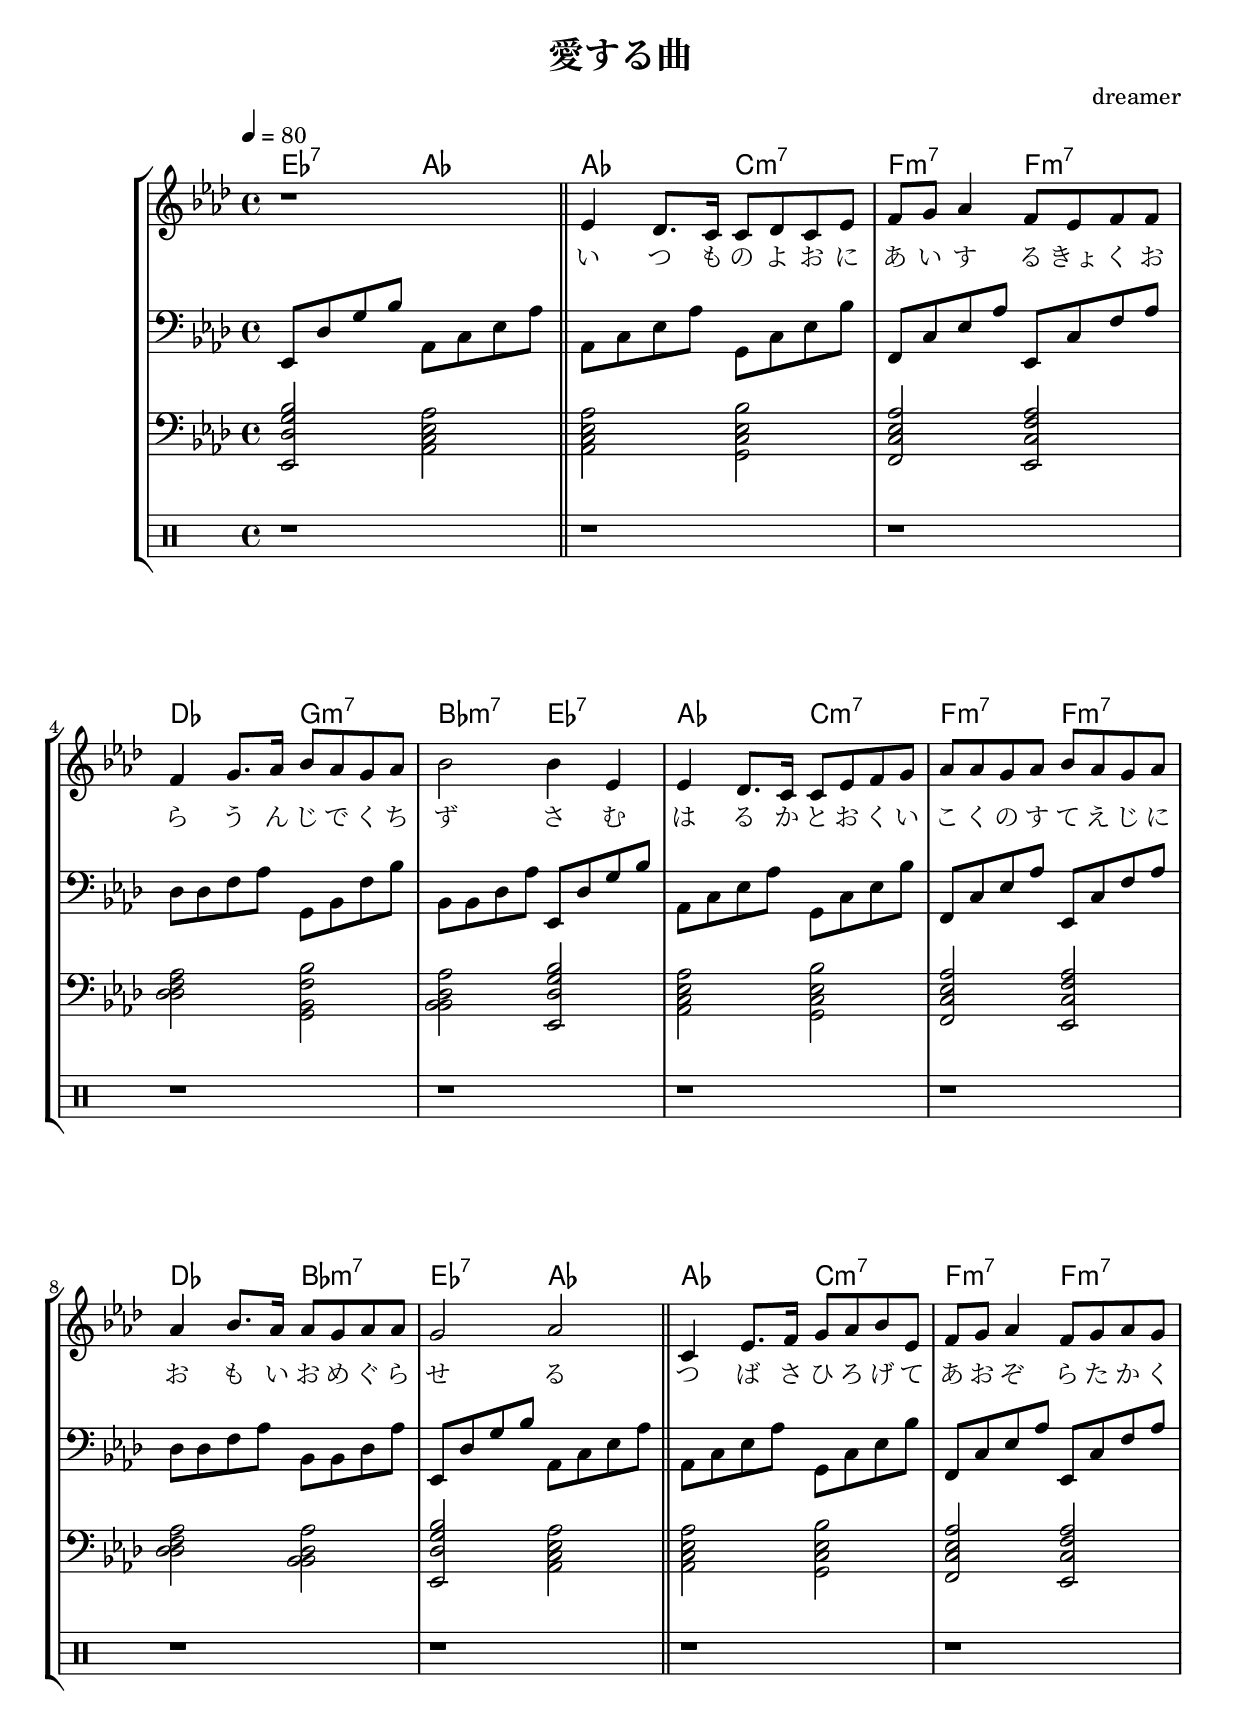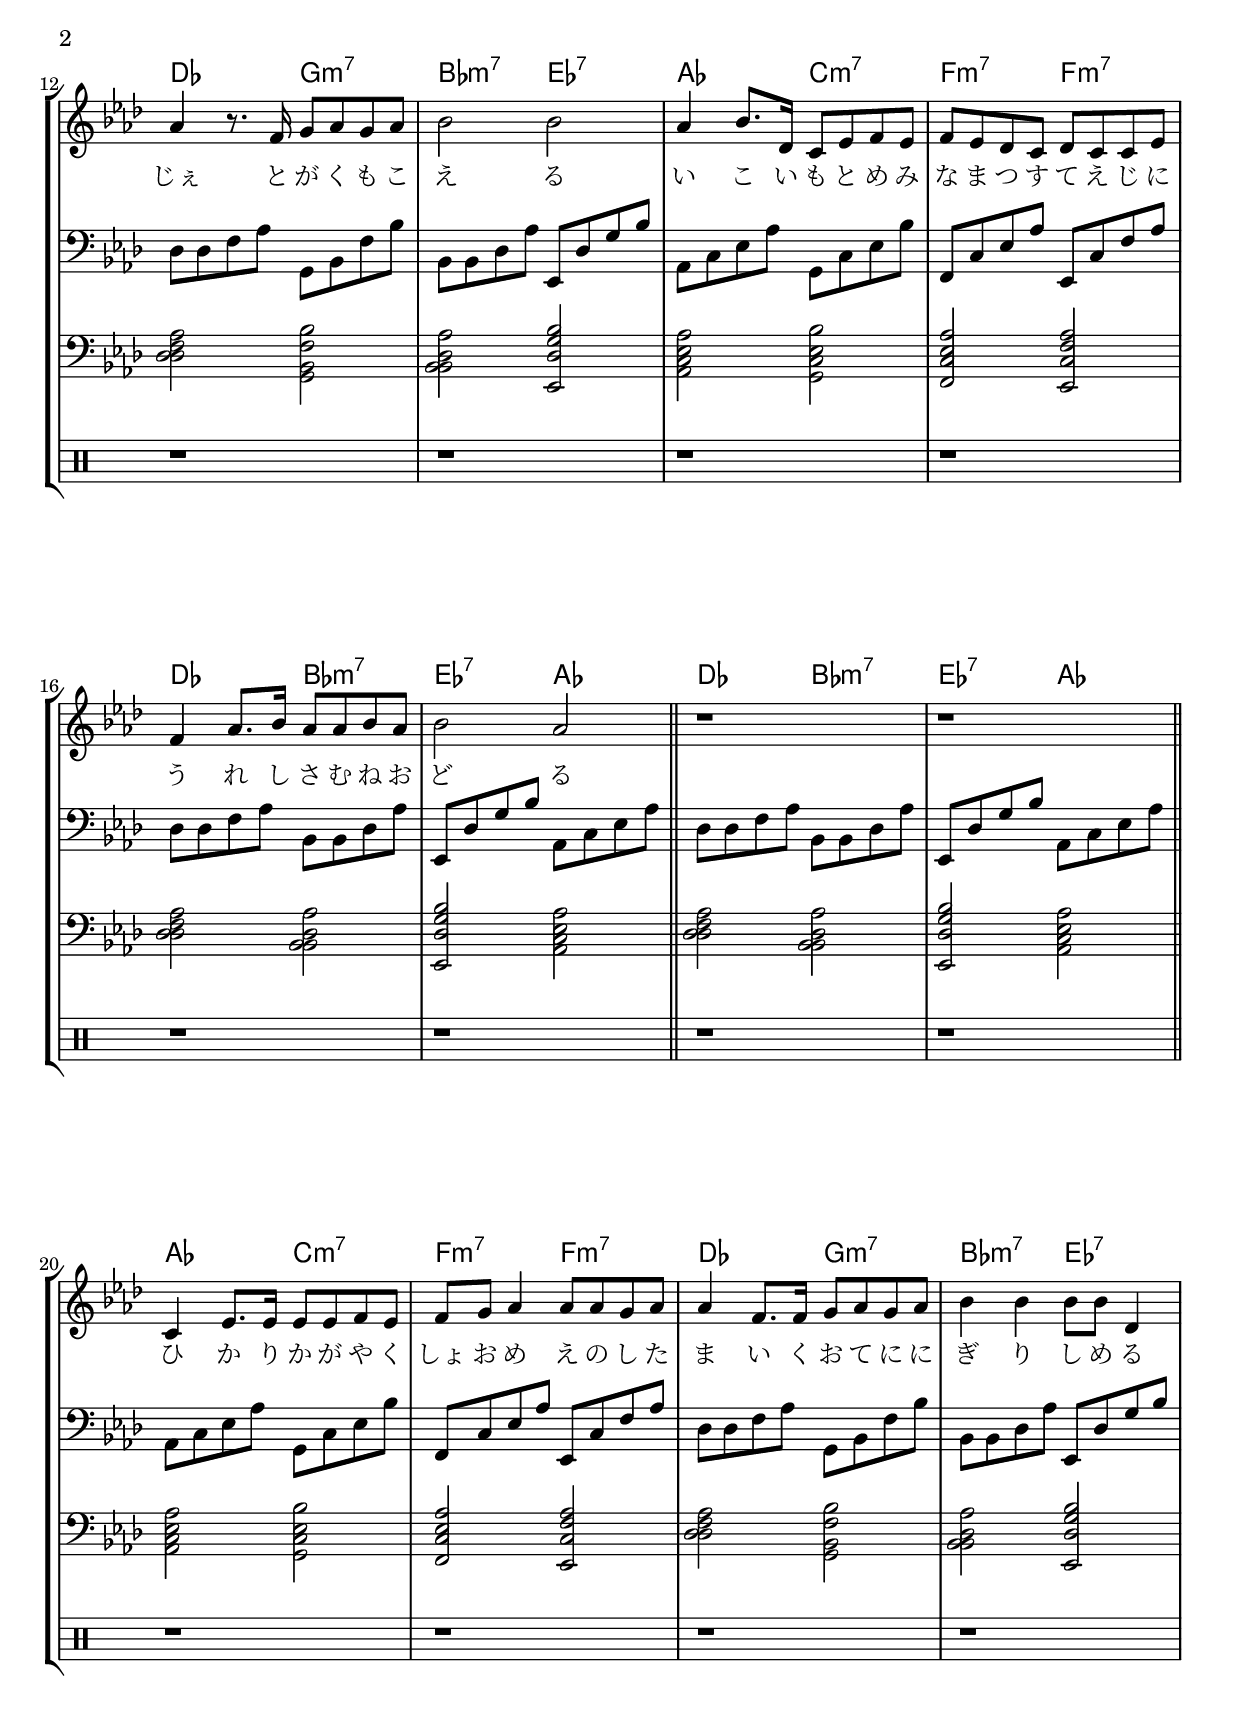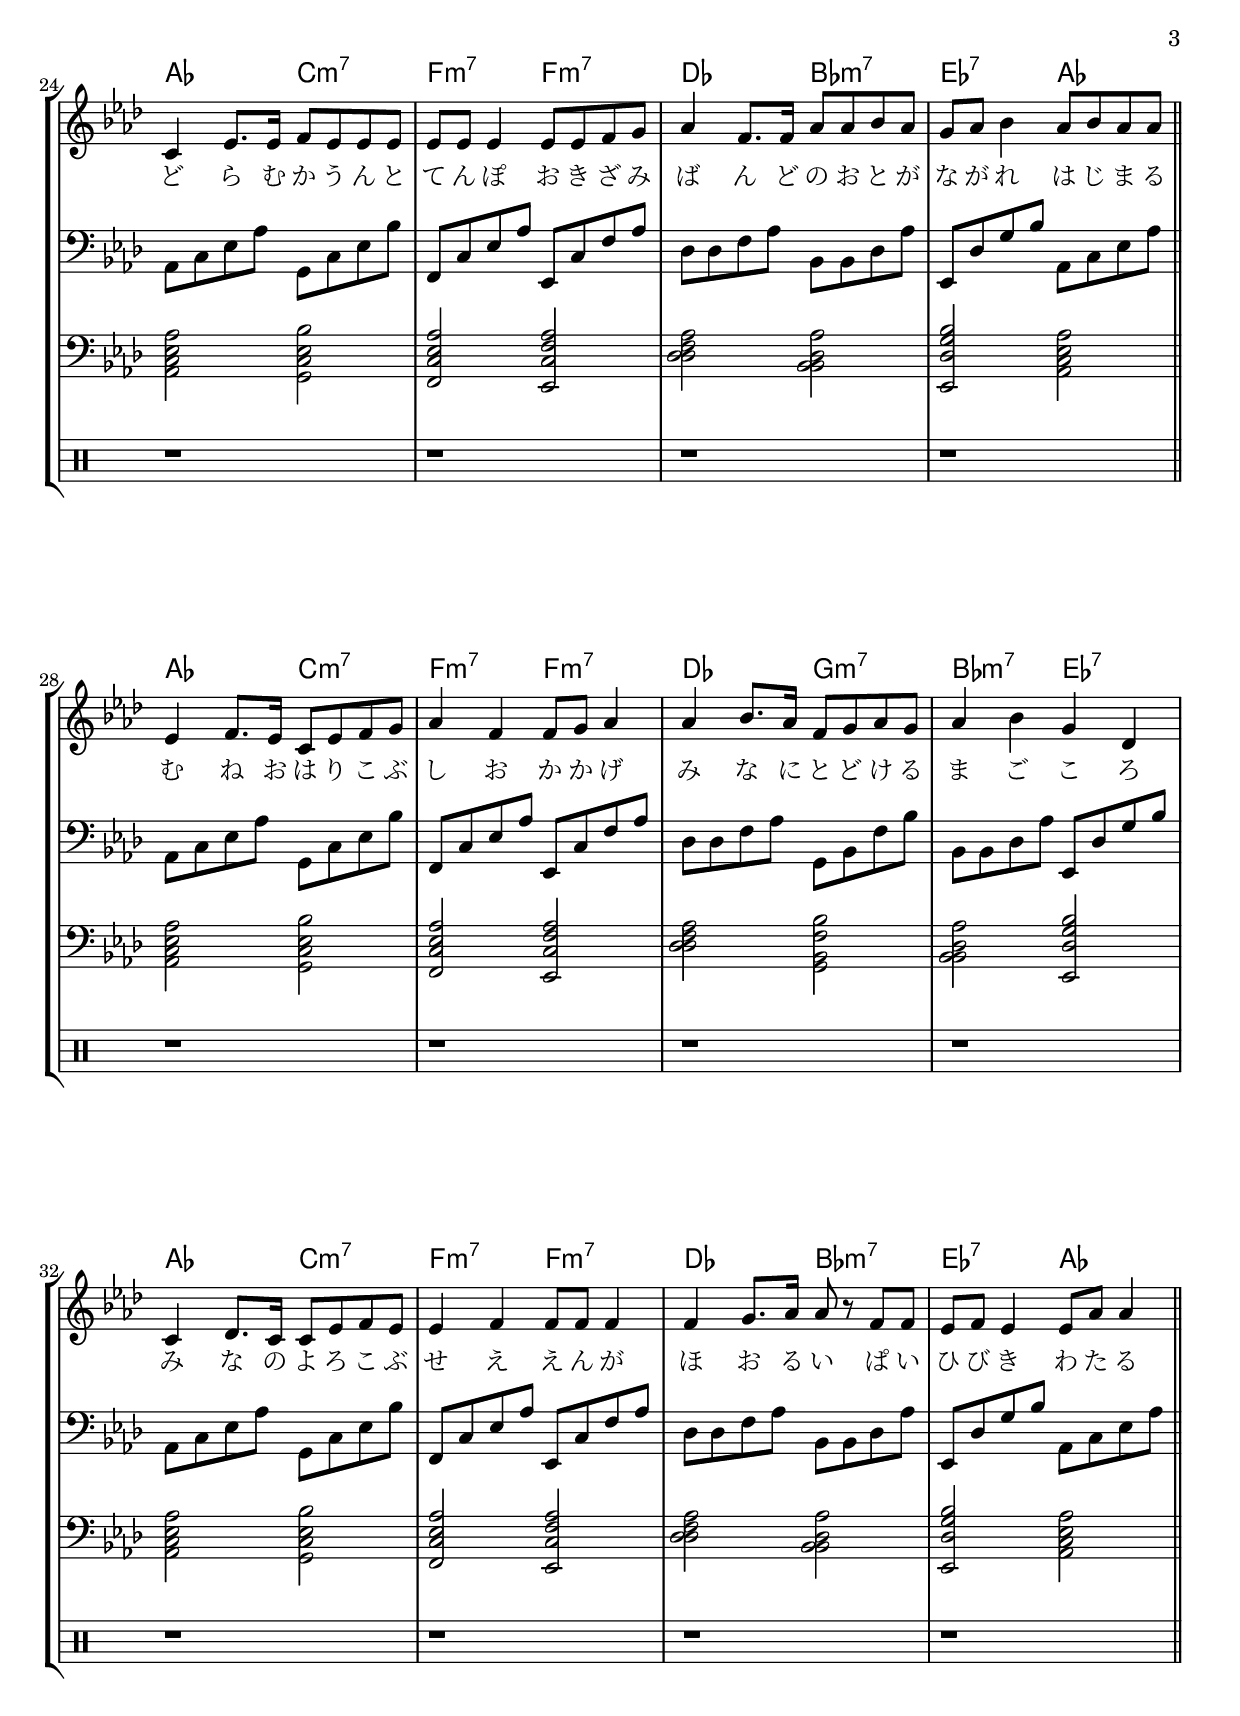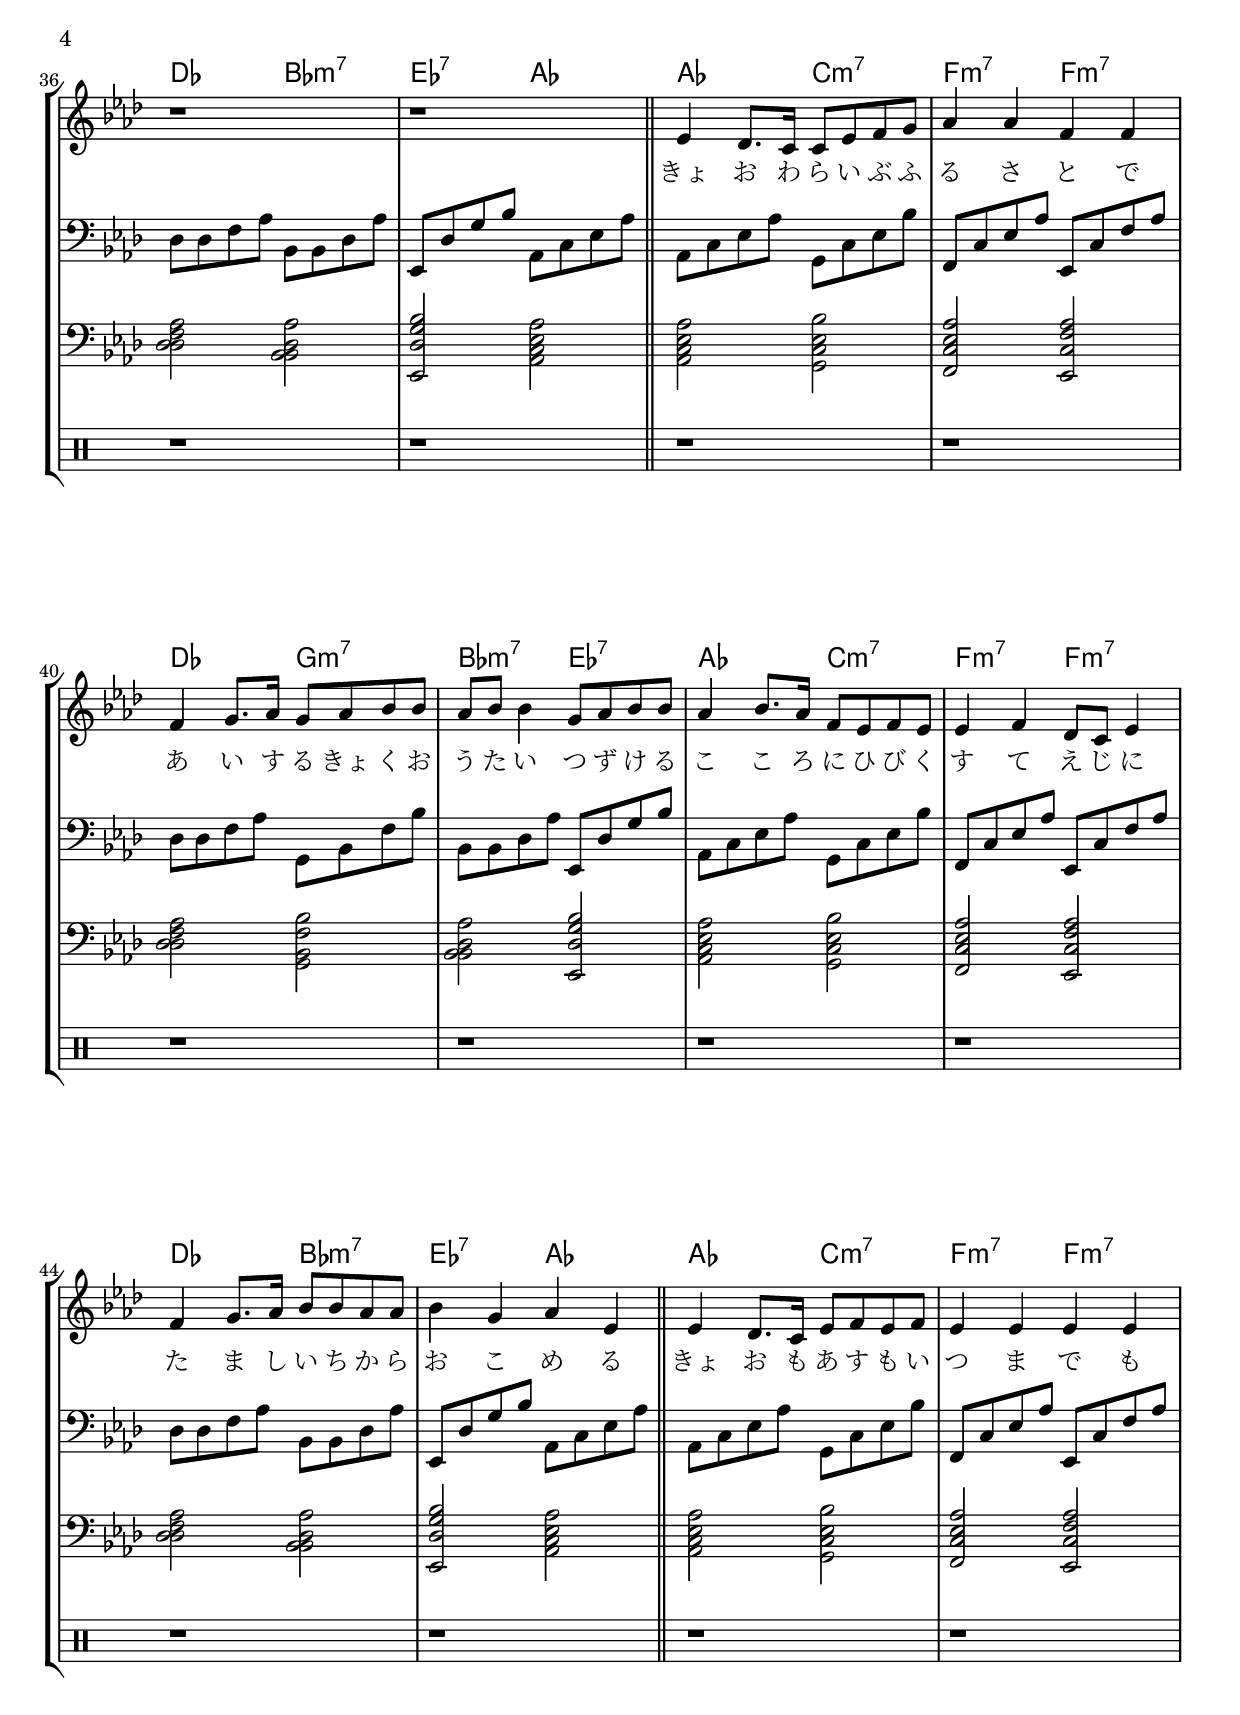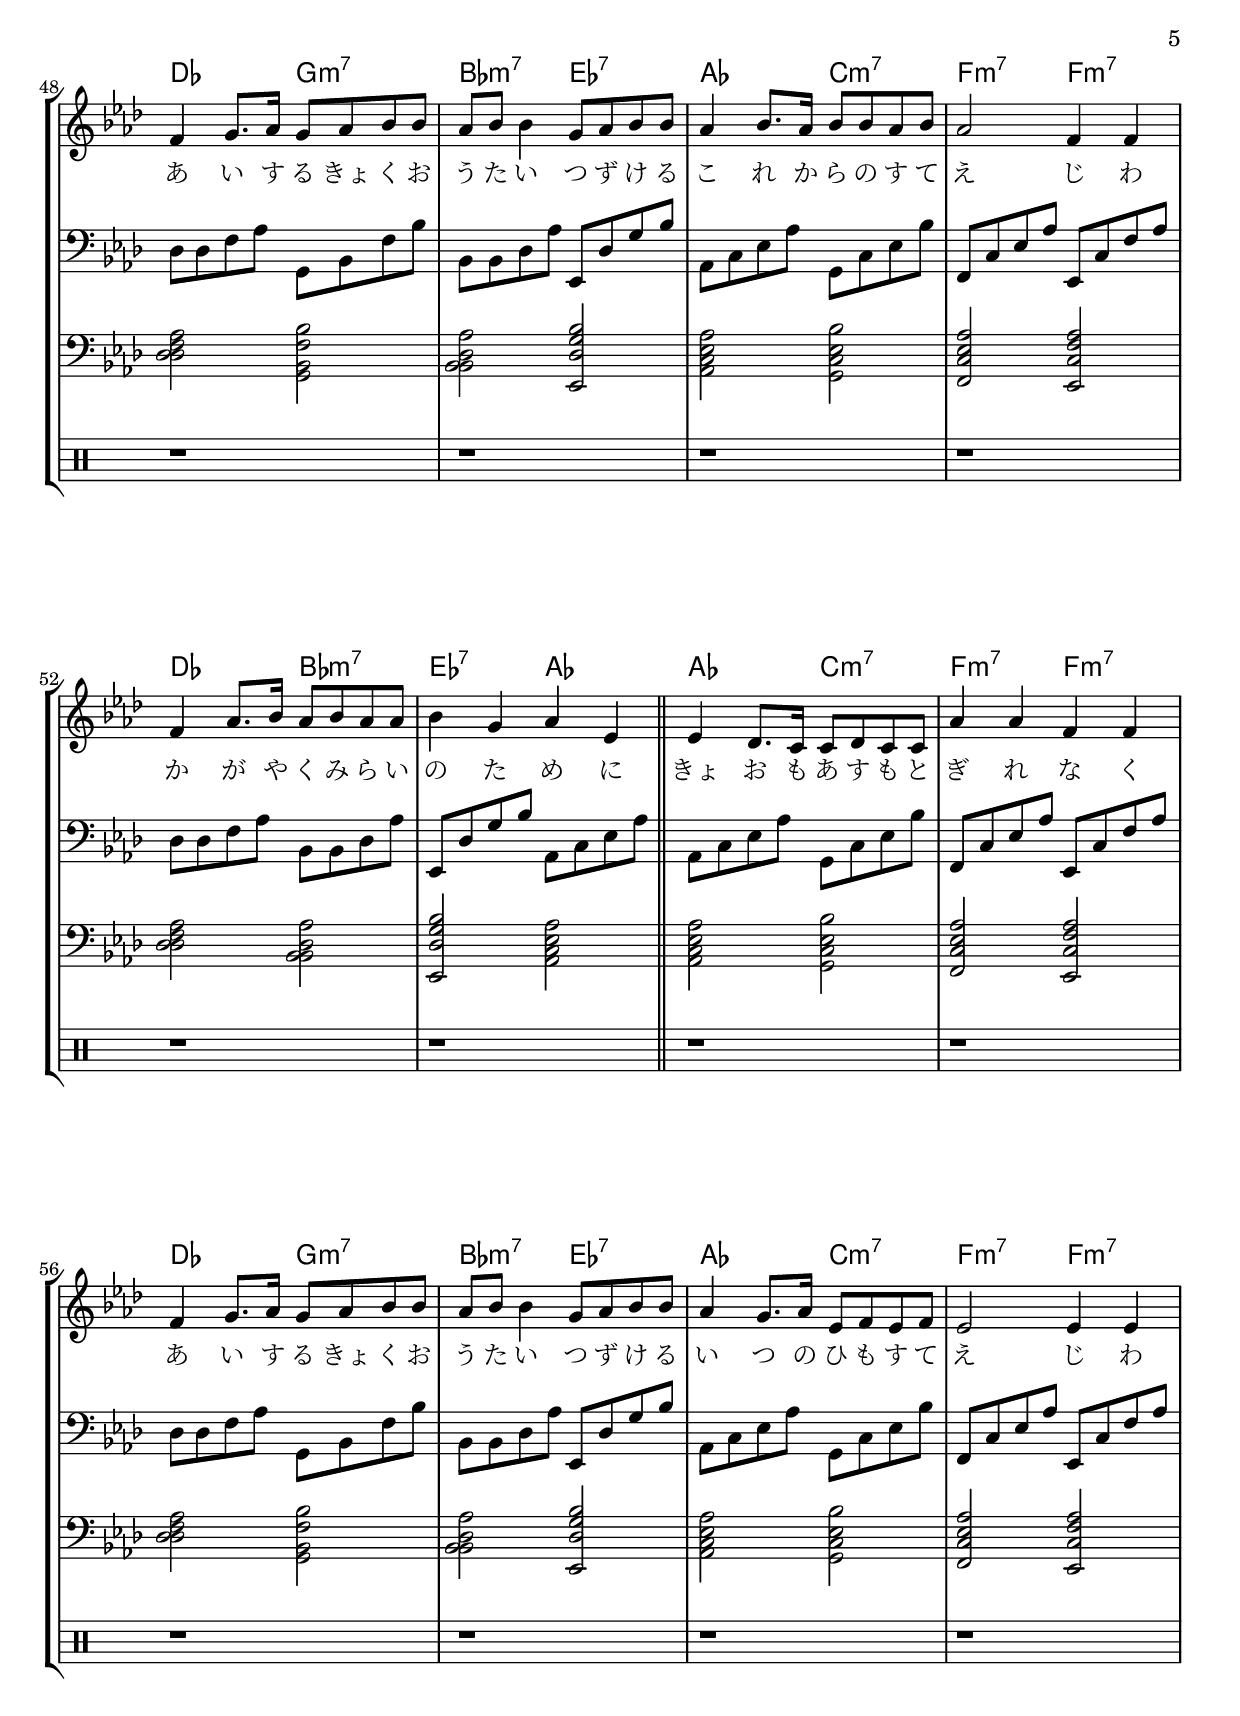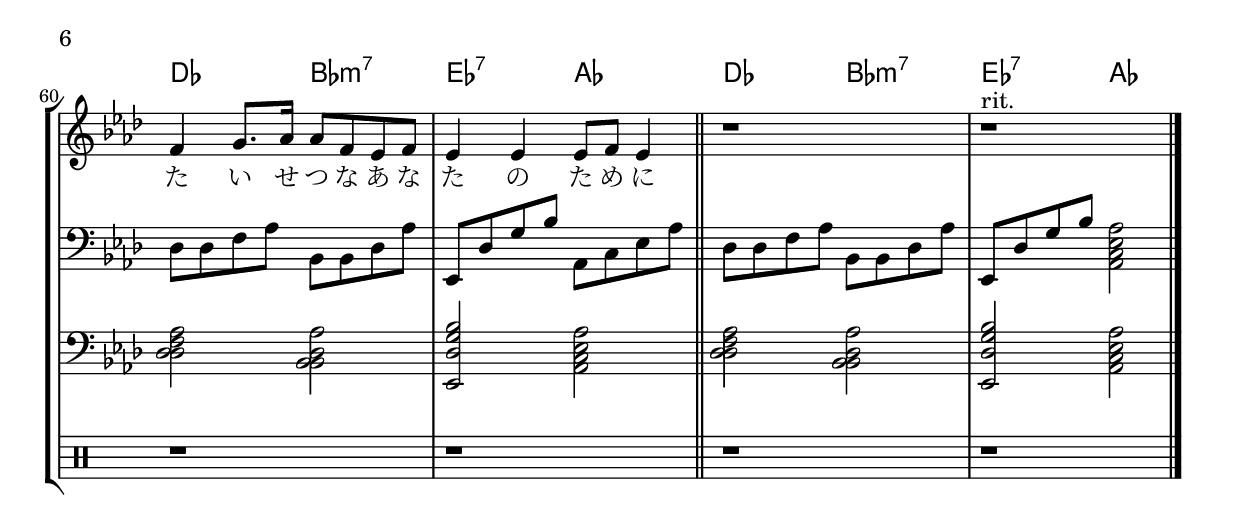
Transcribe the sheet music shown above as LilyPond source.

\version "2.12.1"

\header {
	title = \markup {愛する曲}
	composer = \markup \center-column {dreamer}
}

harmony = \chordmode {
	es2:7 as 

	as c:min7 f:min7 f:min7 des g:min7 bes:min7 es:7 as c:min7 f:min7 f:min7 des bes:min7 es:7 as 

	as c:min7 f:min7 f:min7 des g:min7 bes:min7 es:7 as c:min7 f:min7 f:min7 des bes:min7 es:7 as 

	des bes:min7 es:7 as 

	as c:min7 f:min7 f:min7 des g:min7 bes:min7 es:7 as c:min7 f:min7 f:min7 des bes:min7 es:7 as 

	as c:min7 f:min7 f:min7 des g:min7 bes:min7 es:7 as c:min7 f:min7 f:min7 des bes:min7 es:7 as 

	des bes:min7 es:7 as 

	as c:min7 f:min7 f:min7 des g:min7 bes:min7 es:7 as c:min7 f:min7 f:min7 des bes:min7 es:7 as 

	as c:min7 f:min7 f:min7 des g:min7 bes:min7 es:7 as c:min7 f:min7 f:min7 des bes:min7 es:7 as 

	as c:min7 f:min7 f:min7 des g:min7 bes:min7 es:7 as c:min7 f:min7 f:min7 des bes:min7 es:7 as 

	des bes:min7 es:7 as 
}

melody = {
	\key as \major
	\tempo 4 = 80
	r1   
	\set Staff.midiInstrument = #"fss0.35"
	 es'4  des'8.  c'16  c'8  des'8  c'8  es'8 
	f'8  g'8  as'4  f'8  es'8  f'8  f'8 
	f'4  g'8.  as'16  bes'8  as'8  g'8  as'8 
	bes'2  bes'4  es'4 
	es'4  des'8.  c'16  c'8  es'8  f'8  g'8 
	as'8  as'8  g'8  as'8  bes'8  as'8  g'8  as'8 
	as'4  bes'8.  as'16  as'8  g'8  as'8  as'8 
	g'2  as'2
	\set Staff.midiInstrument = #"fss0.35"
	 c'4  es'8.  f'16  g'8  as'8  bes'8  es'8 
	f'8  g'8  as'4  f'8  g'8  as'8  g'8 
	as'4  r8.  f'16  g'8  as'8  g'8  as'8 
	bes'2  bes'2 
	as'4  bes'8.  des'16  c'8  es'8  f'8  es'8 
	f'8  es'8  des'8  c'8  des'8  c'8  c'8  es'8 
	f'4  as'8.  bes'16  as'8  as'8  bes'8  as'8 
	bes'2  as'2
	r1 | r1   
	\set Staff.midiInstrument = #"fss0.35"
	 c'4  es'8.  es'16  es'8  es'8  f'8  es'8 
	f'8  g'8  as'4  as'8  as'8  g'8  as'8 
	as'4  f'8.  f'16  g'8  as'8  g'8  as'8 
	bes'4  bes'4  bes'8  bes'8  des'4 
	c'4  es'8.  es'16  f'8  es'8  es'8  es'8 
	es'8  es'8  es'4  es'8  es'8  f'8  g'8 
	as'4  f'8.  f'16  as'8  as'8  bes'8  as'8 
	g'8  as'8  bes'4  as'8  bes'8  as'8  as'8
	\set Staff.midiInstrument = #"fss0.35"
	 es'4  f'8.  es'16  c'8  es'8  f'8  g'8 
	as'4  f'4  f'8  g'8  as'4 
	as'4  bes'8.  as'16  f'8  g'8  as'8  g'8 
	as'4  bes'4  g'4  des'4 
	c'4  des'8.  c'16  c'8  es'8  f'8  es'8 
	es'4  f'4  f'8  f'8  f'4 
	f'4  g'8.  as'16  as'8  r8  f'8  f'8 
	es'8  f'8  es'4  es'8  as'8  as'4
	r1 | r1   
	\set Staff.midiInstrument = #"fss0.35"
	 es'4  des'8.  c'16  c'8  es'8  f'8  g'8 
	as'4  as'4  f'4  f'4 
	f'4  g'8.  as'16  g'8  as'8  bes'8  bes'8 
	as'8  bes'8  bes'4  g'8  as'8  bes'8  bes'8 
	as'4  bes'8.  as'16  f'8  es'8  f'8  es'8 
	es'4  f'4  des'8  c'8  es'4 
	f'4  g'8.  as'16  bes'8  bes'8  as'8  as'8 
	bes'4  g'4  as'4  es'4
	\set Staff.midiInstrument = #"fss0.35"
	 es'4  des'8.  c'16  es'8  f'8  es'8  f'8 
	es'4  es'4  es'4  es'4 
	f'4  g'8.  as'16  g'8  as'8  bes'8  bes'8 
	as'8  bes'8  bes'4  g'8  as'8  bes'8  bes'8 
	as'4  bes'8.  as'16  bes'8  bes'8  as'8  bes'8 
	as'2  f'4  f'4 
	f'4  as'8.  bes'16  as'8  bes'8  as'8  as'8 
	bes'4  g'4  as'4  es'4
	\set Staff.midiInstrument = #"fss0.35"
	 es'4  des'8.  c'16  c'8  des'8  c'8  c'8 
	as'4  as'4  f'4  f'4 
	f'4  g'8.  as'16  g'8  as'8  bes'8  bes'8 
	as'8  bes'8  bes'4  g'8  as'8  bes'8  bes'8 
	as'4  g'8.  as'16  es'8  f'8  es'8  f'8 
	es'2  es'4  es'4 
	f'4  g'8.  as'16  as'8  f'8  es'8  f'8 
	es'4  es'4  es'8  f'8  es'4
	r1 | r1^"rit." \bar "|."
}

words = \lyricmode {
	
	い  つ  も  の  よ  お  に  あ  い  す  る  きょ  く  お  ら  う  ん  じ  で  く  ち  ず  さ  む  は  る  か  と  お  く  い  こ  く  の  す  て  え  じ  に  お  も  い  お  め  ぐ  ら  せ  る  
	つ  ば  さ  ひ  ろ  げ  て  あ  お  ぞ  ら  た  か  く  じぇ  と  が  く  も  こ  え  る  い  こ  い  も  と  め  み  な  ま  つ  す  て  え  じ  に  う  れ  し  さ  む  ね  お  ど  る  
	
	ひ  か  り  か  が  や  く  しょ  お  め  え  の  し  た  ま  い  く  お  て  に  に  ぎ  り  し  め  る  ど  ら  む  か  う  ん  と  て  ん  ぽ  お  き  ざ  み  ば  ん  ど  の  お  と  が  な  が  れ  は  じ  ま  る  
	む  ね  お  は  り  こ  ぶ  し  お  か  か  げ  み  な  に  と  ど  け  る  ま  ご  こ  ろ  み  な  の  よ  ろ  こ  ぶ  せ  え  え  ん  が  ほ  お  る  い  ぱ  い  ひ  び  き  わ  た  る  
	
	きょ  お  わ  ら  い  ぶ  ふ  る  さ  と  で  あ  い  す  る  きょ  く  お  う  た  い  つ  ず  け  る  こ  こ  ろ  に  ひ  び  く  す  て  え  じ  に  た  ま  し  い  ち  か  ら  お  こ  め  る  
	きょ  お  も  あ  す  も  い  つ  ま  で  も  あ  い  す  る  きょ  く  お  う  た  い  つ  ず  け  る  こ  れ  か  ら  の  す  て  え  じ  わ  か  が  や  く  み  ら  い  の  た  め  に  
	きょ  お  も  あ  す  も  と  ぎ  れ  な  く  あ  い  す  る  きょ  く  お  う  た  い  つ  ず  け  る  い  つ  の  ひ  も  す  て  え  じ  わ  た  い  せ  つ  な  あ  な  た  の  た  め  に  
	
}

tempochange = {
	\tempo 4 = 80
	r1 \bar "||"
	\tempo 4 = 80
	r1 | r1 | r1 | r1 | r1 | r1 | r1 | r1 \bar "||"
	\tempo 4 = 80
	r1 | r1 | r1 | r1 | r1 | r1 | r1 | r1 \bar "||"
	\tempo 4 = 80
	r1 | r1 \bar "||"
	\tempo 4 = 80
	r1 | r1 | r1 | r1 | r1 | r1 | r1 | r1 \bar "||"
	\tempo 4 = 80
	r1 | r1 | r1 | r1 | r1 | r1 | r1 | r1 \bar "||"
	\tempo 4 = 80
	r1 | r1 \bar "||"
	\tempo 4 = 80
	r1 | r1 | r1 | r1 | r1 | r1 | r1 | r1 \bar "||"
	\tempo 4 = 80
	r1 | r1 | r1 | r1 | r1 | r1 | r1 | r1 \bar "||"
	\tempo 4 = 80
	r1 | r1 | r1 | r1 | r1 | r1 | r1 | r1 \bar "||"
	\tempo 4 = 80
	r1 | \tempo 4 = 60 r2 \tempo 4 = 53 r2 \bar "|."
}

mainacc = {
	\clef bass
	\set Staff.midiInstrument = #"Acoustic Guitar (steel)"
	\key as \major
	\tempo 4 = 80
	es,8 des8 g8 bes8
	as,8 c8 es8 as8
	\bar "||"

	\set Staff.midiInstrument = #"Acoustic Guitar (steel)"
	as,8 c8 es8 as8
	g,8 c8 es8 bes8
	f,8 c8 es8 as8
	es,8 c8 f8 as8
	des8 des8 f8 as8
	g,8 bes,8 f8 bes8
	bes,8 bes,8 des8 as8
	es,8 des8 g8 bes8
	as,8 c8 es8 as8
	g,8 c8 es8 bes8
	f,8 c8 es8 as8
	es,8 c8 f8 as8
	des8 des8 f8 as8
	bes,8 bes,8 des8 as8
	es,8 des8 g8 bes8
	as,8 c8 es8 as8
	\bar "||"

	\set Staff.midiInstrument = #"Acoustic Guitar (steel)"
	as,8 c8 es8 as8
	g,8 c8 es8 bes8
	f,8 c8 es8 as8
	es,8 c8 f8 as8
	des8 des8 f8 as8
	g,8 bes,8 f8 bes8
	bes,8 bes,8 des8 as8
	es,8 des8 g8 bes8
	as,8 c8 es8 as8
	g,8 c8 es8 bes8
	f,8 c8 es8 as8
	es,8 c8 f8 as8
	des8 des8 f8 as8
	bes,8 bes,8 des8 as8
	es,8 des8 g8 bes8
	as,8 c8 es8 as8
	\bar "||"

	\set Staff.midiInstrument = #"Acoustic Guitar (steel)"
	des8 des8 f8 as8
	bes,8 bes,8 des8 as8
	es,8 des8 g8 bes8
	as,8 c8 es8 as8
	\bar "||"

	\set Staff.midiInstrument = #"Acoustic Guitar (steel)"
	as,8 c8 es8 as8
	g,8 c8 es8 bes8
	f,8 c8 es8 as8
	es,8 c8 f8 as8
	des8 des8 f8 as8
	g,8 bes,8 f8 bes8
	bes,8 bes,8 des8 as8
	es,8 des8 g8 bes8
	as,8 c8 es8 as8
	g,8 c8 es8 bes8
	f,8 c8 es8 as8
	es,8 c8 f8 as8
	des8 des8 f8 as8
	bes,8 bes,8 des8 as8
	es,8 des8 g8 bes8
	as,8 c8 es8 as8
	\bar "||"

	\set Staff.midiInstrument = #"Acoustic Guitar (steel)"
	as,8 c8 es8 as8
	g,8 c8 es8 bes8
	f,8 c8 es8 as8
	es,8 c8 f8 as8
	des8 des8 f8 as8
	g,8 bes,8 f8 bes8
	bes,8 bes,8 des8 as8
	es,8 des8 g8 bes8
	as,8 c8 es8 as8
	g,8 c8 es8 bes8
	f,8 c8 es8 as8
	es,8 c8 f8 as8
	des8 des8 f8 as8
	bes,8 bes,8 des8 as8
	es,8 des8 g8 bes8
	as,8 c8 es8 as8
	\bar "||"

	\set Staff.midiInstrument = #"Acoustic Guitar (steel)"
	des8 des8 f8 as8
	bes,8 bes,8 des8 as8
	es,8 des8 g8 bes8
	as,8 c8 es8 as8
	\bar "||"

	\set Staff.midiInstrument = #"Acoustic Guitar (steel)"
	as,8 c8 es8 as8
	g,8 c8 es8 bes8
	f,8 c8 es8 as8
	es,8 c8 f8 as8
	des8 des8 f8 as8
	g,8 bes,8 f8 bes8
	bes,8 bes,8 des8 as8
	es,8 des8 g8 bes8
	as,8 c8 es8 as8
	g,8 c8 es8 bes8
	f,8 c8 es8 as8
	es,8 c8 f8 as8
	des8 des8 f8 as8
	bes,8 bes,8 des8 as8
	es,8 des8 g8 bes8
	as,8 c8 es8 as8
	\bar "||"

	\set Staff.midiInstrument = #"Acoustic Guitar (steel)"
	as,8 c8 es8 as8
	g,8 c8 es8 bes8
	f,8 c8 es8 as8
	es,8 c8 f8 as8
	des8 des8 f8 as8
	g,8 bes,8 f8 bes8
	bes,8 bes,8 des8 as8
	es,8 des8 g8 bes8
	as,8 c8 es8 as8
	g,8 c8 es8 bes8
	f,8 c8 es8 as8
	es,8 c8 f8 as8
	des8 des8 f8 as8
	bes,8 bes,8 des8 as8
	es,8 des8 g8 bes8
	as,8 c8 es8 as8
	\bar "||"

	\set Staff.midiInstrument = #"Acoustic Guitar (steel)"
	as,8 c8 es8 as8
	g,8 c8 es8 bes8
	f,8 c8 es8 as8
	es,8 c8 f8 as8
	des8 des8 f8 as8
	g,8 bes,8 f8 bes8
	bes,8 bes,8 des8 as8
	es,8 des8 g8 bes8
	as,8 c8 es8 as8
	g,8 c8 es8 bes8
	f,8 c8 es8 as8
	es,8 c8 f8 as8
	des8 des8 f8 as8
	bes,8 bes,8 des8 as8
	es,8 des8 g8 bes8
	as,8 c8 es8 as8
	\bar "||"

	\set Staff.midiInstrument = #"Acoustic Guitar (steel)"
	des8 des8 f8 as8
	bes,8 bes,8 des8 as8
	es,8 des8 g8 bes8
	<as, c es as>2
	\bar "|."
}

subacc = {
	\clef bass
	\set Staff.midiInstrument = #"Electric Guitar (clean)"
	\key as \major
	\tempo 4 = 80
	<es, des g bes>2
	<as, c es as>2
	\bar "||"

	\set Staff.midiInstrument = #"Electric Guitar (clean)"
	<as, c es as>2
	<g, c es bes>2
	<f, c es as>2
	<es, c f as>2
	<des des f as>2
	<g, bes, f bes>2
	<bes, bes, des as>2
	<es, des g bes>2
	<as, c es as>2
	<g, c es bes>2
	<f, c es as>2
	<es, c f as>2
	<des des f as>2
	<bes, bes, des as>2
	<es, des g bes>2
	<as, c es as>2
	\bar "||"

	\set Staff.midiInstrument = #"Electric Guitar (clean)"
	<as, c es as>2
	<g, c es bes>2
	<f, c es as>2
	<es, c f as>2
	<des des f as>2
	<g, bes, f bes>2
	<bes, bes, des as>2
	<es, des g bes>2
	<as, c es as>2
	<g, c es bes>2
	<f, c es as>2
	<es, c f as>2
	<des des f as>2
	<bes, bes, des as>2
	<es, des g bes>2
	<as, c es as>2
	\bar "||"

	\set Staff.midiInstrument = #"Electric Guitar (clean)"
	<des des f as>2
	<bes, bes, des as>2
	<es, des g bes>2
	<as, c es as>2
	\bar "||"

	\set Staff.midiInstrument = #"Electric Guitar (clean)"
	<as, c es as>2
	<g, c es bes>2
	<f, c es as>2
	<es, c f as>2
	<des des f as>2
	<g, bes, f bes>2
	<bes, bes, des as>2
	<es, des g bes>2
	<as, c es as>2
	<g, c es bes>2
	<f, c es as>2
	<es, c f as>2
	<des des f as>2
	<bes, bes, des as>2
	<es, des g bes>2
	<as, c es as>2
	\bar "||"

	\set Staff.midiInstrument = #"Electric Guitar (clean)"
	<as, c es as>2
	<g, c es bes>2
	<f, c es as>2
	<es, c f as>2
	<des des f as>2
	<g, bes, f bes>2
	<bes, bes, des as>2
	<es, des g bes>2
	<as, c es as>2
	<g, c es bes>2
	<f, c es as>2
	<es, c f as>2
	<des des f as>2
	<bes, bes, des as>2
	<es, des g bes>2
	<as, c es as>2
	\bar "||"

	\set Staff.midiInstrument = #"Electric Guitar (clean)"
	<des des f as>2
	<bes, bes, des as>2
	<es, des g bes>2
	<as, c es as>2
	\bar "||"

	\set Staff.midiInstrument = #"Electric Guitar (clean)"
	<as, c es as>2
	<g, c es bes>2
	<f, c es as>2
	<es, c f as>2
	<des des f as>2
	<g, bes, f bes>2
	<bes, bes, des as>2
	<es, des g bes>2
	<as, c es as>2
	<g, c es bes>2
	<f, c es as>2
	<es, c f as>2
	<des des f as>2
	<bes, bes, des as>2
	<es, des g bes>2
	<as, c es as>2
	\bar "||"

	\set Staff.midiInstrument = #"Electric Guitar (clean)"
	<as, c es as>2
	<g, c es bes>2
	<f, c es as>2
	<es, c f as>2
	<des des f as>2
	<g, bes, f bes>2
	<bes, bes, des as>2
	<es, des g bes>2
	<as, c es as>2
	<g, c es bes>2
	<f, c es as>2
	<es, c f as>2
	<des des f as>2
	<bes, bes, des as>2
	<es, des g bes>2
	<as, c es as>2
	\bar "||"

	\set Staff.midiInstrument = #"Electric Guitar (clean)"
	<as, c es as>2
	<g, c es bes>2
	<f, c es as>2
	<es, c f as>2
	<des des f as>2
	<g, bes, f bes>2
	<bes, bes, des as>2
	<es, des g bes>2
	<as, c es as>2
	<g, c es bes>2
	<f, c es as>2
	<es, c f as>2
	<des des f as>2
	<bes, bes, des as>2
	<es, des g bes>2
	<as, c es as>2
	\bar "||"

	\set Staff.midiInstrument = #"Electric Guitar (clean)"
	<des des f as>2
	<bes, bes, des as>2
	<es, des g bes>2
	<as, c es as>2
	\bar "|."
}

percA = {
	\drummode {
	r1 \bar "||"
	r1 |r1 |r1 |r1 |r1 |r1 |r1 |r1 \bar "||"
	r1 |r1 |r1 |r1 |r1 |r1 |r1 |r1 \bar "||"
	r1 |r1 \bar "||"
	r1 |r1 |r1 |r1 |r1 |r1 |r1 |r1 \bar "||"
	r1 |r1 |r1 |r1 |r1 |r1 |r1 |r1 \bar "||"
	r1 |r1 \bar "||"
	r1 |r1 |r1 |r1 |r1 |r1 |r1 |r1 \bar "||"
	r1 |r1 |r1 |r1 |r1 |r1 |r1 |r1 \bar "||"
	r1 |r1 |r1 |r1 |r1 |r1 |r1 |r1 \bar "||"
	r1 |r1 \bar "|."
	}
}

percB = {
	\drummode {
	r1 \bar "||"
	r1 |r1 |r1 |r1 |r1 |r1 |r1 |r1 \bar "||"
	r1 |r1 |r1 |r1 |r1 |r1 |r1 |r1 \bar "||"
	r1 |r1 \bar "||"
	r1 |r1 |r1 |r1 |r1 |r1 |r1 |r1 \bar "||"
	r1 |r1 |r1 |r1 |r1 |r1 |r1 |r1 \bar "||"
	r1 |r1 \bar "||"
	r1 |r1 |r1 |r1 |r1 |r1 |r1 |r1 \bar "||"
	r1 |r1 |r1 |r1 |r1 |r1 |r1 |r1 \bar "||"
	r1 |r1 |r1 |r1 |r1 |r1 |r1 |r1 \bar "||"
	r1 |r1 \bar "|."
	}
}

percC = {
	\drummode {
	r1 \bar "||"
	r1 |r1 |r1 |r1 |r1 |r1 |r1 |r1 \bar "||"
	r1 |r1 |r1 |r1 |r1 |r1 |r1 |r1 \bar "||"
	r1 |r1 \bar "||"
	r1 |r1 |r1 |r1 |r1 |r1 |r1 |r1 \bar "||"
	r1 |r1 |r1 |r1 |r1 |r1 |r1 |r1 \bar "||"
	r1 |r1 \bar "||"
	r1 |r1 |r1 |r1 |r1 |r1 |r1 |r1 \bar "||"
	r1 |r1 |r1 |r1 |r1 |r1 |r1 |r1 \bar "||"
	r1 |r1 |r1 |r1 |r1 |r1 |r1 |r1 \bar "||"
	r1 |r1 \bar "|."
	}
}

percD = {
	\drummode {
	r1 \bar "||"
	r1 |r1 |r1 |r1 |r1 |r1 |r1 |r1 \bar "||"
	r1 |r1 |r1 |r1 |r1 |r1 |r1 |r1 \bar "||"
	r1 |r1 \bar "||"
	r1 |r1 |r1 |r1 |r1 |r1 |r1 |r1 \bar "||"
	r1 |r1 |r1 |r1 |r1 |r1 |r1 |r1 \bar "||"
	r1 |r1 \bar "||"
	r1 |r1 |r1 |r1 |r1 |r1 |r1 |r1 \bar "||"
	r1 |r1 |r1 |r1 |r1 |r1 |r1 |r1 \bar "||"
	r1 |r1 |r1 |r1 |r1 |r1 |r1 |r1 \bar "||"
	r1 |r1 \bar "|."
	}
}

percE = {
	\drummode {
	r1 \bar "||"
	r1 |r1 |r1 |r1 |r1 |r1 |r1 |r1 \bar "||"
	r1 |r1 |r1 |r1 |r1 |r1 |r1 |r1 \bar "||"
	r1 |r1 \bar "||"
	r1 |r1 |r1 |r1 |r1 |r1 |r1 |r1 \bar "||"
	r1 |r1 |r1 |r1 |r1 |r1 |r1 |r1 \bar "||"
	r1 |r1 \bar "||"
	r1 |r1 |r1 |r1 |r1 |r1 |r1 |r1 \bar "||"
	r1 |r1 |r1 |r1 |r1 |r1 |r1 |r1 \bar "||"
	r1 |r1 |r1 |r1 |r1 |r1 |r1 |r1 \bar "||"
	r1 |r1 \bar "|."
	}
}

\score {
	<<
		\new StaffGroup <<
			\new ChordNames {\harmony}
			\new Voice = "melody" {\melody}
			\new Lyrics \lyricsto "melody" \words
			\new Staff = "mainacc" {\mainacc}
			\new Staff = "subacc" {\subacc}
			\new DrumStaff <<
				\new DrumVoice {\percA}
				\new DrumVoice {\percB}
				\new DrumVoice {\percC}
				\new DrumVoice {\percD}
				\new DrumVoice {\percE}
			>>
		>>
	>>
	\layout { }
}
